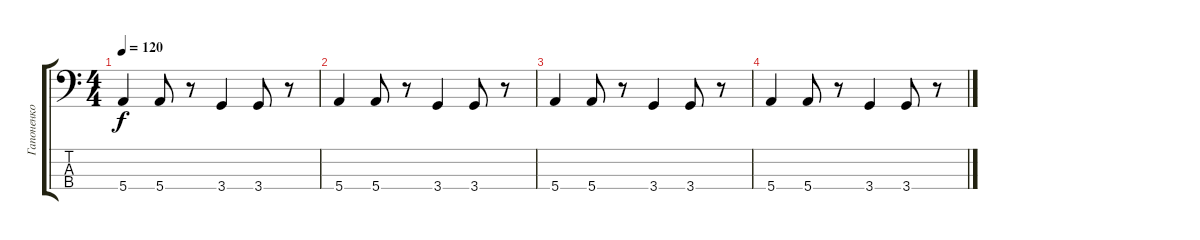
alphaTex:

\track ("Гапоненко Андрей" "Гапоненко ") {instrument electricbassfinger}
\staff {score tabs}
\tuning (G2 D2 A1 E1) {hide}
\ts (4 4)
\tempo 120
\clef f4
\ks c
5.4.4{dy f} 5.4.8 r.8 3.4.4 3.4.8 r.8 |
5.4.4 5.4.8 r.8 3.4.4 3.4.8 r.8 |
5.4.4 5.4.8 r.8 3.4.4 3.4.8 r.8 |
5.4.4 5.4.8 r.8 3.4.4 3.4.8 r.8
